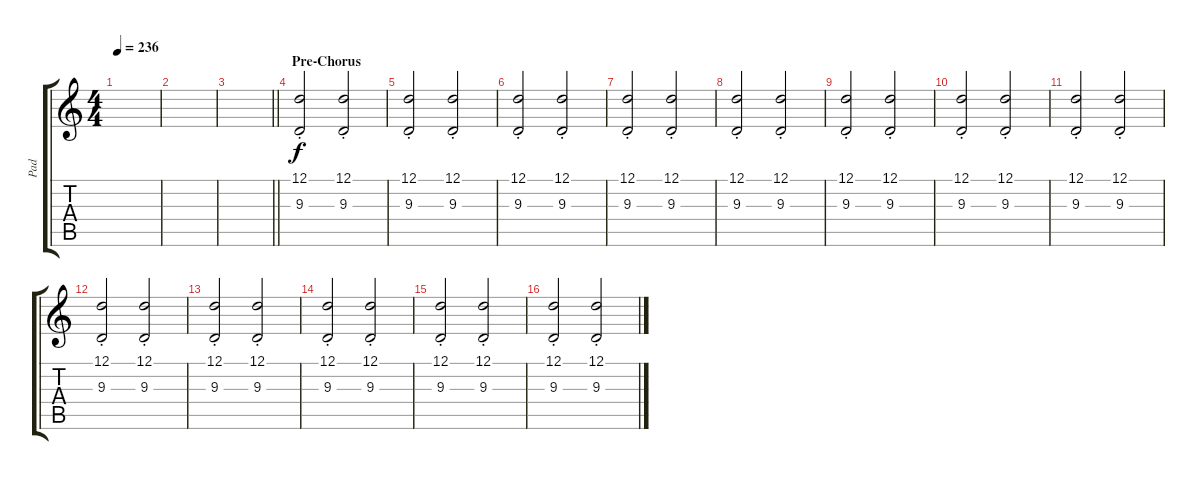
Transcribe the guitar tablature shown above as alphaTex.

\track ("Pad" "Pad") {instrument pad8sweep}
\staff {score tabs}
\tuning (D4 A3 F3 C3 G2 C2) {hide}
\ts (4 4)
\tempo 236
\clef g2
\ks c
|
|
\barLineRight lightlight
|
\section ("" "Pre-Chorus ")
(12.1{st} 9.3{st}).2 (12.1{st} 9.3{st}).2 |
(12.1{st} 9.3{st}).2 (12.1{st} 9.3{st}).2 |
(12.1{st} 9.3{st}).2 (12.1{st} 9.3{st}).2 |
(12.1{st} 9.3{st}).2 (12.1{st} 9.3{st}).2 |
(12.1{st} 9.3{st}).2 (12.1{st} 9.3{st}).2 |
(12.1{st} 9.3{st}).2 (12.1{st} 9.3{st}).2 |
(12.1{st} 9.3{st}).2 (12.1{st} 9.3{st}).2 |
(12.1{st} 9.3{st}).2 (12.1{st} 9.3{st}).2 |
(12.1{st} 9.3{st}).2 (12.1{st} 9.3{st}).2 |
(12.1{st} 9.3{st}).2 (12.1{st} 9.3{st}).2 |
(12.1{st} 9.3{st}).2 (12.1{st} 9.3{st}).2 |
(12.1{st} 9.3{st}).2 (12.1{st} 9.3{st}).2 |
(12.1{st} 9.3{st}).2 (12.1{st} 9.3{st}).2
